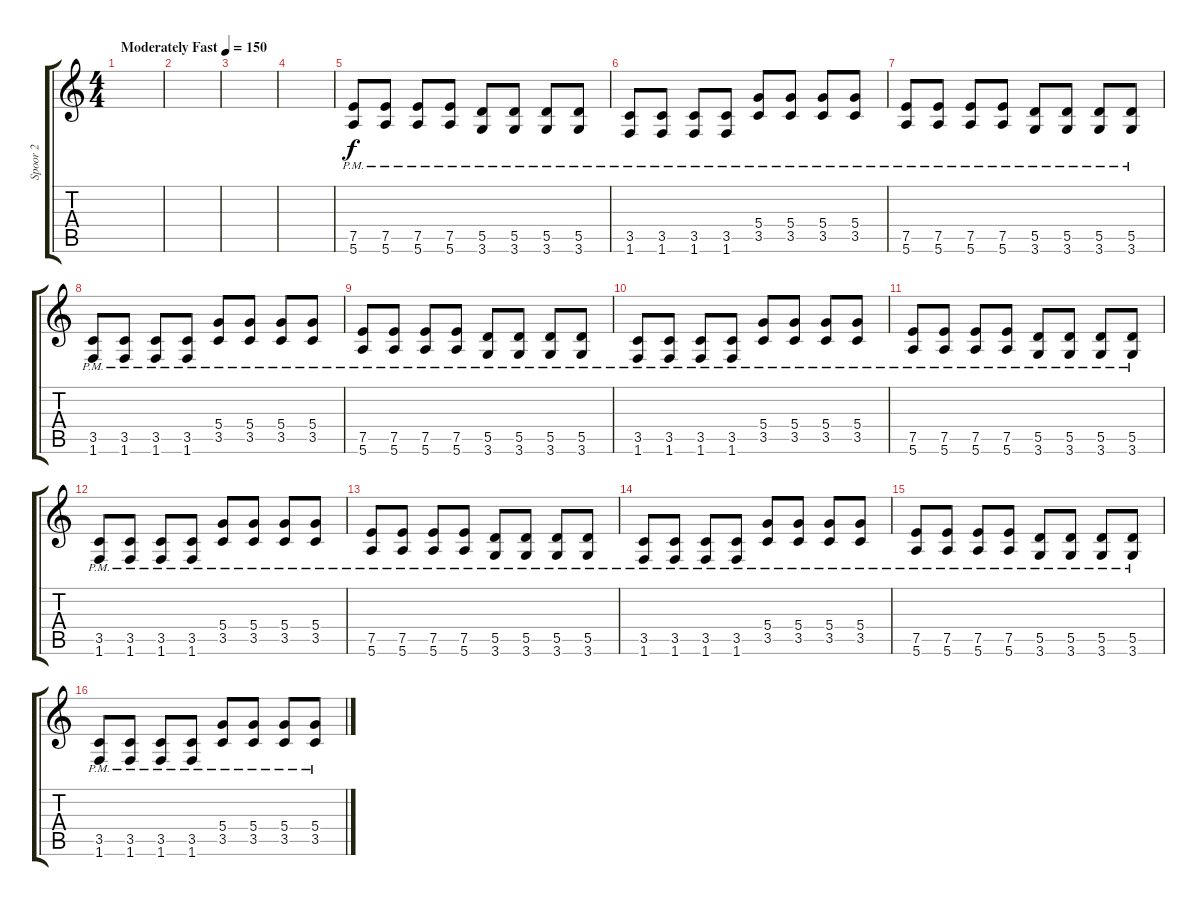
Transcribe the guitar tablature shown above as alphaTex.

\track ("Spoor 2" "Spoor 2") {instrument overdrivenguitar}
\staff {score tabs}
\tuning (E4 B3 G3 D3 A2 E2) {hide}
\ts (4 4)
\tempo (150 "Moderately Fast")
\clef g2
\ks c
|
|
|
|
(7.5{pm} 5.6{pm}).8 (7.5{pm} 5.6{pm}).8 (7.5{pm} 5.6{pm}).8 (7.5{pm} 5.6{pm}).8 (5.5{pm} 3.6{pm}).8 (5.5{pm} 3.6{pm}).8 (5.5{pm} 3.6{pm}).8 (5.5{pm} 3.6{pm}).8 |
(3.5{pm} 1.6{pm}).8 (3.5{pm} 1.6{pm}).8 (3.5{pm} 1.6{pm}).8 (3.5{pm} 1.6{pm}).8 (5.4{pm} 3.5{pm}).8 (5.4{pm} 3.5{pm}).8 (5.4{pm} 3.5{pm}).8 (5.4{pm} 3.5{pm}).8 |
(7.5{pm} 5.6{pm}).8 (7.5{pm} 5.6{pm}).8 (7.5{pm} 5.6{pm}).8 (7.5{pm} 5.6{pm}).8 (5.5{pm} 3.6{pm}).8 (5.5{pm} 3.6{pm}).8 (5.5{pm} 3.6{pm}).8 (5.5{pm} 3.6{pm}).8 |
(3.5{pm} 1.6{pm}).8 (3.5{pm} 1.6{pm}).8 (3.5{pm} 1.6{pm}).8 (3.5{pm} 1.6{pm}).8 (5.4{pm} 3.5{pm}).8 (5.4{pm} 3.5{pm}).8 (5.4{pm} 3.5{pm}).8 (5.4{pm} 3.5{pm}).8 |
(7.5{pm} 5.6{pm}).8 (7.5{pm} 5.6{pm}).8 (7.5{pm} 5.6{pm}).8 (7.5{pm} 5.6{pm}).8 (5.5{pm} 3.6{pm}).8 (5.5{pm} 3.6{pm}).8 (5.5{pm} 3.6{pm}).8 (5.5{pm} 3.6{pm}).8 |
(3.5{pm} 1.6{pm}).8 (3.5{pm} 1.6{pm}).8 (3.5{pm} 1.6{pm}).8 (3.5{pm} 1.6{pm}).8 (5.4{pm} 3.5{pm}).8 (5.4{pm} 3.5{pm}).8 (5.4{pm} 3.5{pm}).8 (5.4{pm} 3.5{pm}).8 |
(7.5{pm} 5.6{pm}).8 (7.5{pm} 5.6{pm}).8 (7.5{pm} 5.6{pm}).8 (7.5{pm} 5.6{pm}).8 (5.5{pm} 3.6{pm}).8 (5.5{pm} 3.6{pm}).8 (5.5{pm} 3.6{pm}).8 (5.5{pm} 3.6{pm}).8 |
(3.5{pm} 1.6{pm}).8 (3.5{pm} 1.6{pm}).8 (3.5{pm} 1.6{pm}).8 (3.5{pm} 1.6{pm}).8 (5.4{pm} 3.5{pm}).8 (5.4{pm} 3.5{pm}).8 (5.4{pm} 3.5{pm}).8 (5.4{pm} 3.5{pm}).8 |
(7.5{pm} 5.6{pm}).8 (7.5{pm} 5.6{pm}).8 (7.5{pm} 5.6{pm}).8 (7.5{pm} 5.6{pm}).8 (5.5{pm} 3.6{pm}).8 (5.5{pm} 3.6{pm}).8 (5.5{pm} 3.6{pm}).8 (5.5{pm} 3.6{pm}).8 |
(3.5{pm} 1.6{pm}).8 (3.5{pm} 1.6{pm}).8 (3.5{pm} 1.6{pm}).8 (3.5{pm} 1.6{pm}).8 (5.4{pm} 3.5{pm}).8 (5.4{pm} 3.5{pm}).8 (5.4{pm} 3.5{pm}).8 (5.4{pm} 3.5{pm}).8 |
(7.5{pm} 5.6{pm}).8 (7.5{pm} 5.6{pm}).8 (7.5{pm} 5.6{pm}).8 (7.5{pm} 5.6{pm}).8 (5.5{pm} 3.6{pm}).8 (5.5{pm} 3.6{pm}).8 (5.5{pm} 3.6{pm}).8 (5.5{pm} 3.6{pm}).8 |
(3.5{pm} 1.6{pm}).8 (3.5{pm} 1.6{pm}).8 (3.5{pm} 1.6{pm}).8 (3.5{pm} 1.6{pm}).8 (5.4{pm} 3.5{pm}).8 (5.4{pm} 3.5{pm}).8 (5.4{pm} 3.5{pm}).8 (5.4{pm} 3.5{pm}).8
